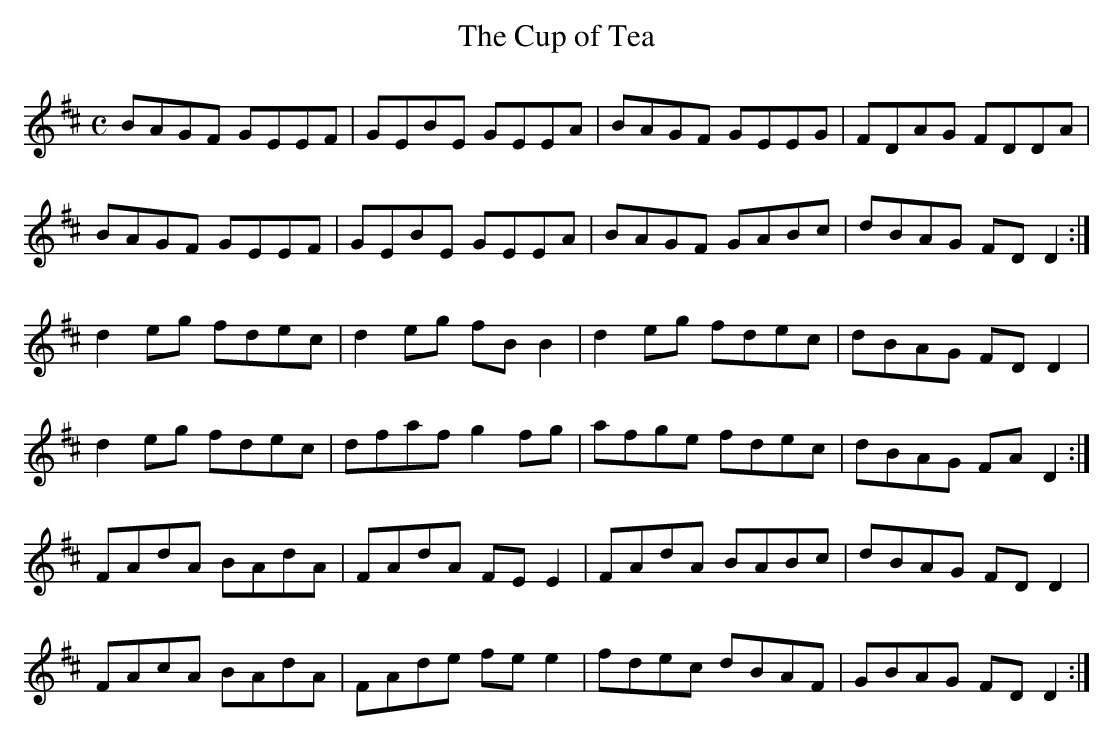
X:1
T:The Cup of Tea
M:C
L:1/8
K:D
BAGF GEEF |GEBE GEEA|BAGF GEEG|FDAG FDDA|
BAGF GEEF |GEBE GEEA |BAGF GABc|dBAG FD D2 :|
d2 eg fdec|d2 eg fB B2|d2 eg fdec|dBAG FD D2|
d2 eg fdec|dfaf g2 fg|afge fdec|dBAG FA D2 :|
FAdA BAdA|FAdA FE E2|FAdA BABc|dBAG FD D2|
FAcA BAdA|FAde fe e2|fdec dBAF|GBAG FD D2 :|
